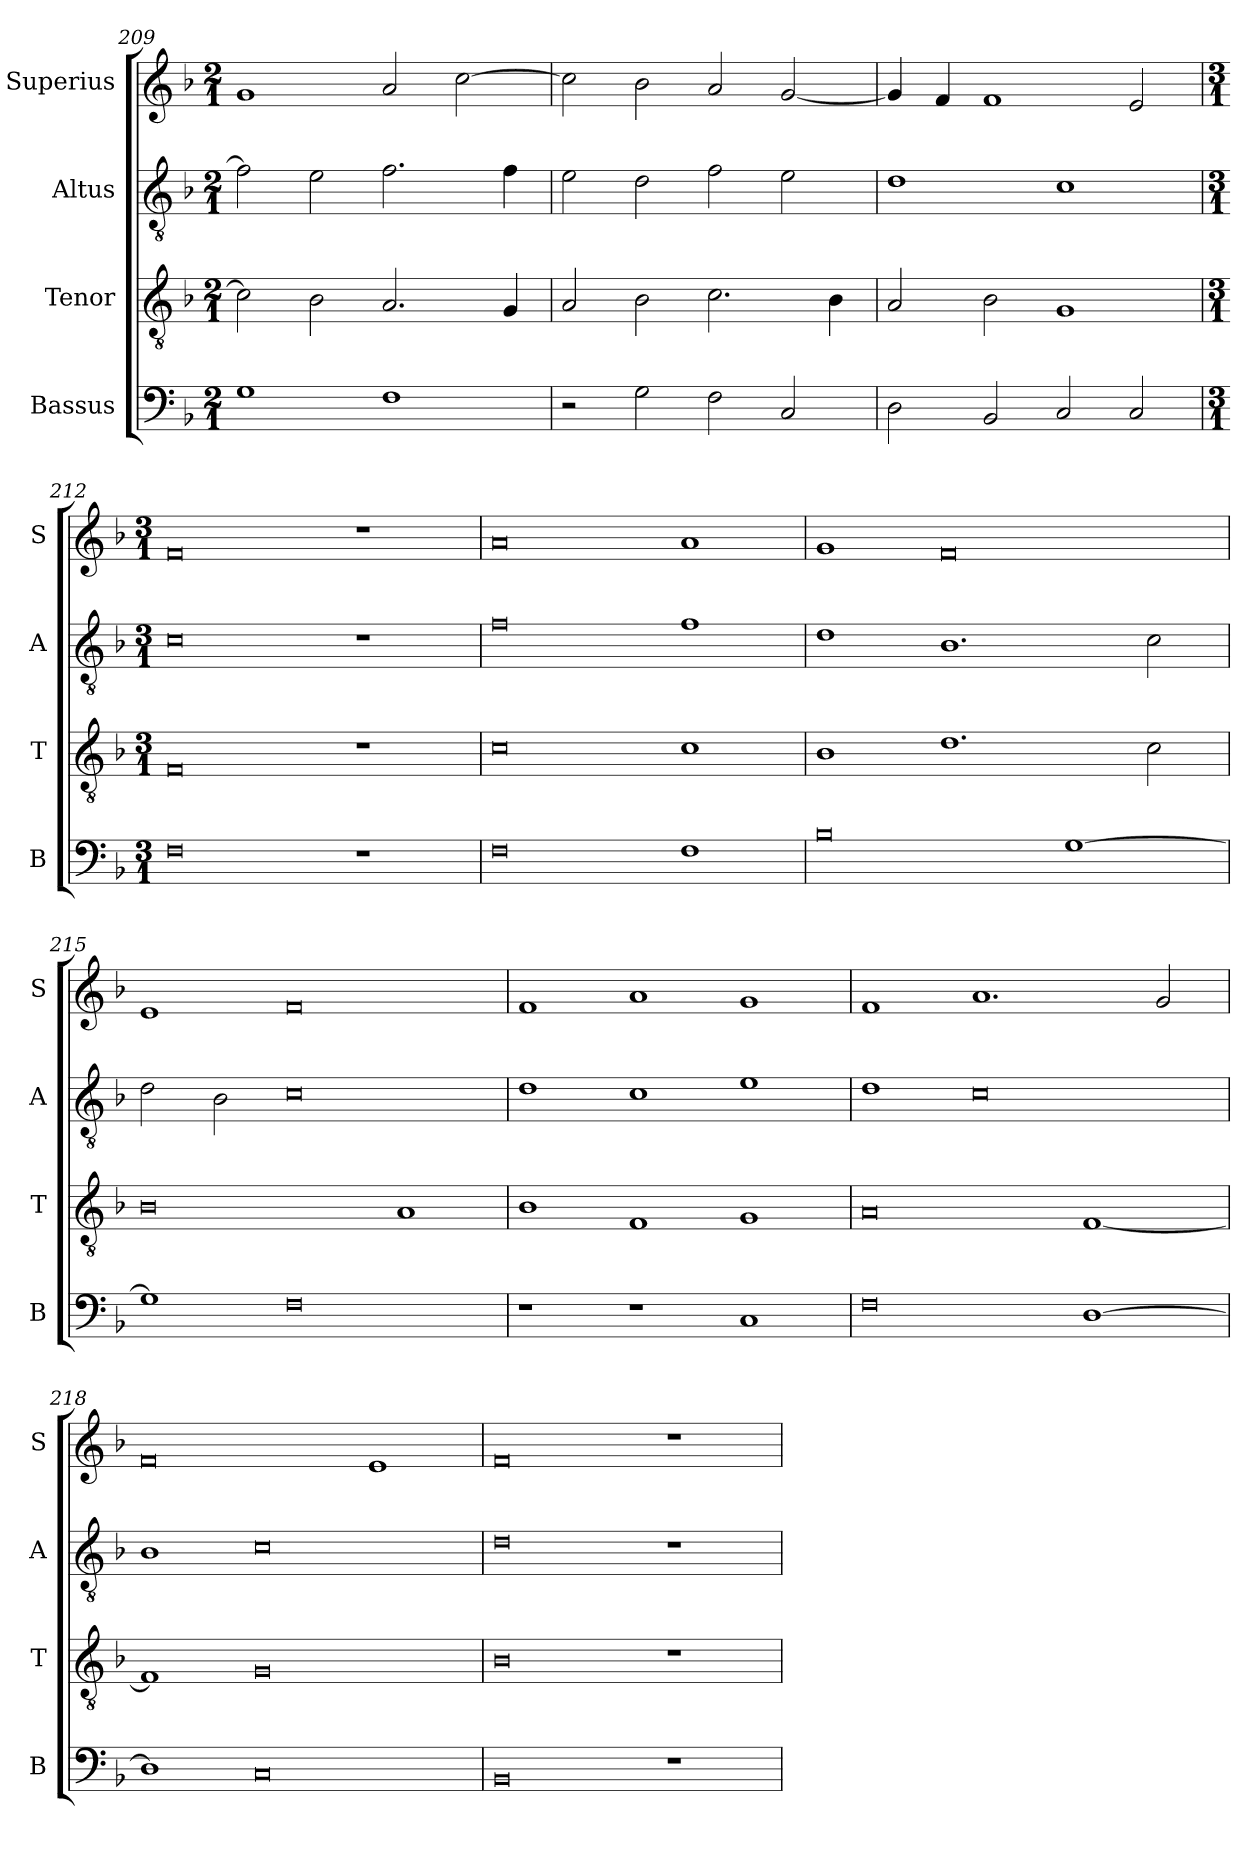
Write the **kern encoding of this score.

**kern	**kern	**kern	**kern
*part4	*part3	*part2	*part1
*staff4	*staff3	*staff2	*staff1
*I"Bassus	*I"Tenor	*I"Altus	*I"Superius
*I'B	*I'T	*I'A	*I'S
*clefF4	*clefGv2	*clefGv2	*clefG2
*k[b-]	*k[b-]	*k[b-]	*k[b-]
*F:	*F:	*F:	*F:
*M2/1	*M2/1	*M2/1	*M2/1
=209	=209	=209	=209
1G	2c]	2f]	1g
.	2B-	2e	.
1F	2.A	2.f	2a
.	.	.	[2cc
.	4G	4f	.
=210	=210	=210	=210
2r	2A	2e	2cc]
2G	2B-	2d	2b-
2F	2.c	2f	2a
2C	.	2e	[2g
.	4B-	.	.
=211	=211	=211	=211
2D	2A	1d	4g]
.	.	.	4f
2BB-	2B-	.	1f
2C	1G	1c	.
2C	.	.	2e
=212	=212	=212	=212
*M3/1	*M3/1	*M3/1	*M3/1
0F	0F	0c	0f
1r	1r	1r	1r
=213	=213	=213	=213
0F	0c	0f	0a
1F	1c	1f	1a
=214	=214	=214	=214
0B-	1B-	1d	1g
.	1.d	1.B-	0f
[1G	.	.	.
.	2c	2c	.
=215	=215	=215	=215
1G]	0B-	2d	1e
.	.	2B-	.
0F	.	0c	0f
.	1A	.	.
=216	=216	=216	=216
1r	1B-	1d	1f
1r	1F	1c	1a
1C	1G	1e	1g
=217	=217	=217	=217
0F	0A	1d	1f
.	.	0c	1.a
[1D	[1F	.	.
.	.	.	2g
=218	=218	=218	=218
1D]	1F]	1B-	0f
0C	0G	0c	.
.	.	.	1e
=219	=219	=219	=219
0BB-	0B-	0d	0f
1r	1r	1r	1r
=	=	=	=
*-	*-	*-	*-
